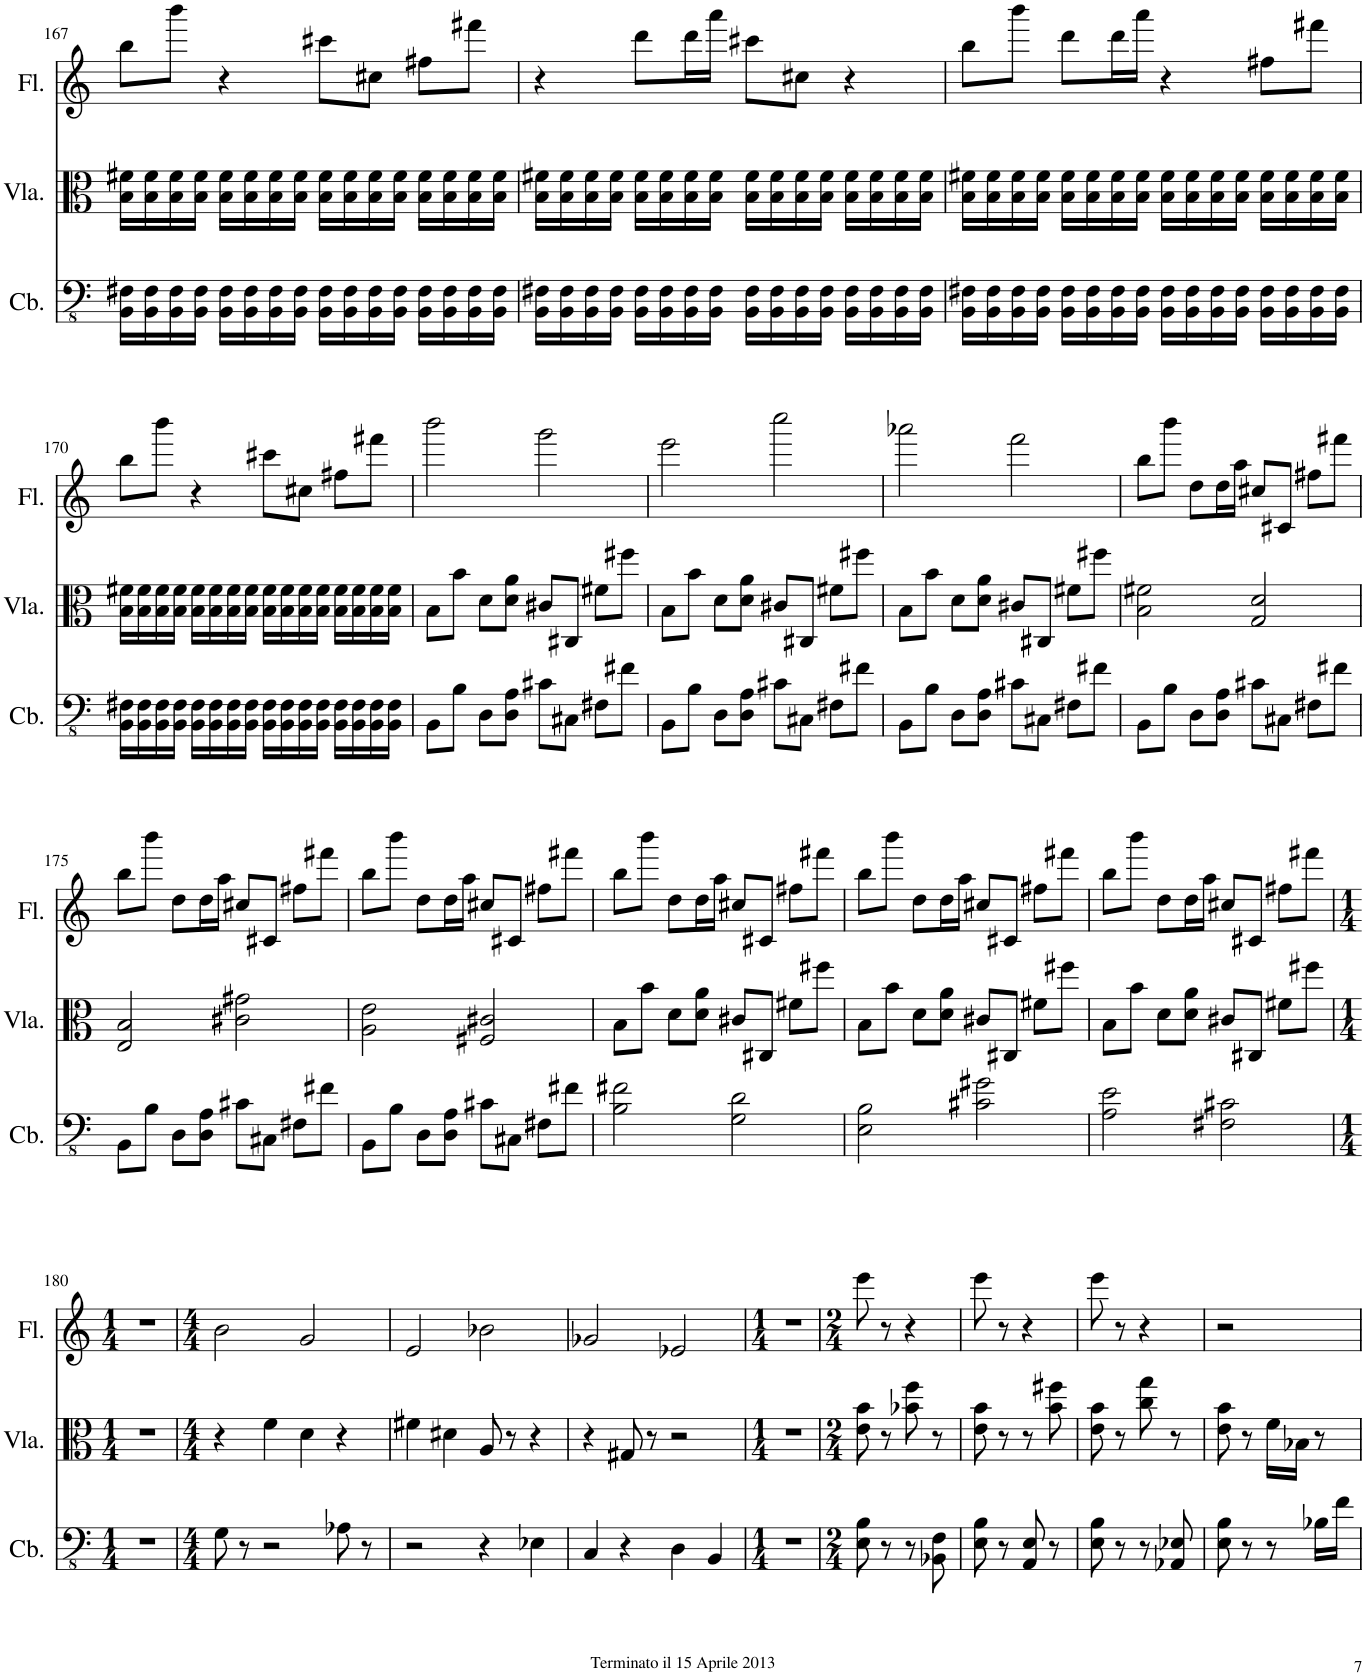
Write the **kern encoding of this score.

**kern	**kern	**kern
*part3	*part2	*part1
*staff3	*staff2	*staff1
*I"Double Bass	*I"Viola	*I"Flute
*	*I'Vla.	*I'Fl.
!!LO:PB:g=z
*clefFv4	*clefC3	*clefG2
*Trd7c12	*	*
*k[]	*k[]	*k[]
*M4/4	*M4/4	*M4/4
=167	=167	=167
16BBB\ 16FF#X\LL	16B\ 16f#X\LL	8bb\L
16BBB\ 16FF#\	16B\ 16f#\	.
16BBB\ 16FF#\	16B\ 16f#\	8bbb\J
16BBB\ 16FF#\JJ	16B\ 16f#\JJ	.
16BBB\ 16FF#\LL	16B\ 16f#\LL	4r
16BBB\ 16FF#\	16B\ 16f#\	.
16BBB\ 16FF#\	16B\ 16f#\	.
16BBB\ 16FF#\JJ	16B\ 16f#\JJ	.
16BBB\ 16FF#\LL	16B\ 16f#\LL	8ccc#X\L
16BBB\ 16FF#\	16B\ 16f#\	.
16BBB\ 16FF#\	16B\ 16f#\	8cc#X\J
16BBB\ 16FF#\JJ	16B\ 16f#\JJ	.
16BBB\ 16FF#\LL	16B\ 16f#\LL	8ff#X\L
16BBB\ 16FF#\	16B\ 16f#\	.
16BBB\ 16FF#\	16B\ 16f#\	8fff#X\J
16BBB\ 16FF#\JJ	16B\ 16f#\JJ	.
=168	=168	=168
16BBB\ 16FF#X\LL	16B\ 16f#X\LL	4r
16BBB\ 16FF#\	16B\ 16f#\	.
16BBB\ 16FF#\	16B\ 16f#\	.
16BBB\ 16FF#\JJ	16B\ 16f#\JJ	.
16BBB\ 16FF#\LL	16B\ 16f#\LL	8ddd\L
16BBB\ 16FF#\	16B\ 16f#\	.
16BBB\ 16FF#\	16B\ 16f#\	16ddd\L
16BBB\ 16FF#\JJ	16B\ 16f#\JJ	16aaa\JJ
16BBB\ 16FF#\LL	16B\ 16f#\LL	8ccc#X\L
16BBB\ 16FF#\	16B\ 16f#\	.
16BBB\ 16FF#\	16B\ 16f#\	8cc#X\J
16BBB\ 16FF#\JJ	16B\ 16f#\JJ	.
16BBB\ 16FF#\LL	16B\ 16f#\LL	4r
16BBB\ 16FF#\	16B\ 16f#\	.
16BBB\ 16FF#\	16B\ 16f#\	.
16BBB\ 16FF#\JJ	16B\ 16f#\JJ	.
=169	=169	=169
16BBB\ 16FF#X\LL	16B\ 16f#X\LL	8bb\L
16BBB\ 16FF#\	16B\ 16f#\	.
16BBB\ 16FF#\	16B\ 16f#\	8bbb\J
16BBB\ 16FF#\JJ	16B\ 16f#\JJ	.
16BBB\ 16FF#\LL	16B\ 16f#\LL	8ddd\L
16BBB\ 16FF#\	16B\ 16f#\	.
16BBB\ 16FF#\	16B\ 16f#\	16ddd\L
16BBB\ 16FF#\JJ	16B\ 16f#\JJ	16aaa\JJ
16BBB\ 16FF#\LL	16B\ 16f#\LL	4r
16BBB\ 16FF#\	16B\ 16f#\	.
16BBB\ 16FF#\	16B\ 16f#\	.
16BBB\ 16FF#\JJ	16B\ 16f#\JJ	.
16BBB\ 16FF#\LL	16B\ 16f#\LL	8ff#X\L
16BBB\ 16FF#\	16B\ 16f#\	.
16BBB\ 16FF#\	16B\ 16f#\	8fff#X\J
16BBB\ 16FF#\JJ	16B\ 16f#\JJ	.
!!LO:LB:g=z
=170	=170	=170
16BBB\ 16FF#X\LL	16B\ 16f#X\LL	8bb\L
16BBB\ 16FF#\	16B\ 16f#\	.
16BBB\ 16FF#\	16B\ 16f#\	8bbb\J
16BBB\ 16FF#\JJ	16B\ 16f#\JJ	.
16BBB\ 16FF#\LL	16B\ 16f#\LL	4r
16BBB\ 16FF#\	16B\ 16f#\	.
16BBB\ 16FF#\	16B\ 16f#\	.
16BBB\ 16FF#\JJ	16B\ 16f#\JJ	.
16BBB\ 16FF#\LL	16B\ 16f#\LL	8ccc#X\L
16BBB\ 16FF#\	16B\ 16f#\	.
16BBB\ 16FF#\	16B\ 16f#\	8cc#X\J
16BBB\ 16FF#\JJ	16B\ 16f#\JJ	.
16BBB\ 16FF#\LL	16B\ 16f#\LL	8ff#X\L
16BBB\ 16FF#\	16B\ 16f#\	.
16BBB\ 16FF#\	16B\ 16f#\	8fff#X\J
16BBB\ 16FF#\JJ	16B\ 16f#\JJ	.
=171	=171	=171
8BBB\L	8B\L	2bbb\
8BB\J	8b\J	.
8DD\L	8d\L	.
8DD\ 8AA\J	8d\ 8a\J	.
8C#X\L	8c#X/L	2ggg\
8CC#X\J	8C#X/J	.
8FF#X\L	8f#X\L	.
8F#X\J	8ff#X\J	.
=172	=172	=172
8BBB\L	8B\L	2eee\
8BB\J	8b\J	.
8DD\L	8d\L	.
8DD\ 8AA\J	8d\ 8a\J	.
8C#X\L	8c#X/L	2cccc\
8CC#X\J	8C#X/J	.
8FF#X\L	8f#X\L	.
8F#X\J	8ff#X\J	.
=173	=173	=173
8BBB\L	8B\L	2aaa-X\
8BB\J	8b\J	.
8DD\L	8d\L	.
8DD\ 8AA\J	8d\ 8a\J	.
8C#X\L	8c#X/L	2fff\
8CC#X\J	8C#X/J	.
8FF#X\L	8f#X\L	.
8F#X\J	8ff#X\J	.
=174	=174	=174
8BBB\L	2B\ 2f#X\	8bb\L
8BB\J	.	8bbb\J
8DD\L	.	8dd\L
8DD\ 8AA\J	.	16dd\L
.	.	16aa\JJ
8C#X\L	2G/ 2d/	8cc#X/L
8CC#X\J	.	8c#X/J
8FF#X\L	.	8ff#X\L
8F#X\J	.	8fff#X\J
!!LO:LB:g=z
=175	=175	=175
8BBB\L	2E/ 2B/	8bb\L
8BB\J	.	8bbb\J
8DD\L	.	8dd\L
8DD\ 8AA\J	.	16dd\L
.	.	16aa\JJ
8C#X\L	2c#X\ 2g#X\	8cc#X/L
8CC#X\J	.	8c#X/J
8FF#X\L	.	8ff#X\L
8F#X\J	.	8fff#X\J
=176	=176	=176
8BBB\L	2A\ 2e\	8bb\L
8BB\J	.	8bbb\J
8DD\L	.	8dd\L
8DD\ 8AA\J	.	16dd\L
.	.	16aa\JJ
8C#X\L	2F#X/ 2c#X/	8cc#X/L
8CC#X\J	.	8c#X/J
8FF#X\L	.	8ff#X\L
8F#X\J	.	8fff#X\J
=177	=177	=177
2BB\ 2F#X\	8B\L	8bb\L
.	8b\J	8bbb\J
.	8d\L	8dd\L
.	8d\ 8a\J	16dd\L
.	.	16aa\JJ
2GG\ 2D\	8c#X/L	8cc#X/L
.	8C#X/J	8c#X/J
.	8f#X\L	8ff#X\L
.	8ff#X\J	8fff#X\J
=178	=178	=178
2EE\ 2BB\	8B\L	8bb\L
.	8b\J	8bbb\J
.	8d\L	8dd\L
.	8d\ 8a\J	16dd\L
.	.	16aa\JJ
2C#X\ 2G#X\	8c#X/L	8cc#X/L
.	8C#X/J	8c#X/J
.	8f#X\L	8ff#X\L
.	8ff#X\J	8fff#X\J
=179	=179	=179
2AA\ 2E\	8B\L	8bb\L
.	8b\J	8bbb\J
.	8d\L	8dd\L
.	8d\ 8a\J	16dd\L
.	.	16aa\JJ
2FF#X\ 2C#X\	8c#X/L	8cc#X/L
.	8C#X/J	8c#X/J
.	8f#X\L	8ff#X\L
.	8ff#X\J	8fff#X\J
!!LO:LB:g=z
=180	=180	=180
*M1/4	*M1/4	*M1/4
4r	4r	4r
=181	=181	=181
*M4/4	*M4/4	*M4/4
8GG\	4r	2b\
8r	.	.
2r	4f\	.
.	4d\	2g/
8AA-X\	4r	.
8r	.	.
=182	=182	=182
2r	4f#X\	2e/
.	4d#X\	.
4r	8A/	2b-X\
.	8r	.
4EE-X\	4r	.
=183	=183	=183
4CC/	4r	2g-X/
4r	8G#X/	.
.	8r	.
4DD\	2r	2e-X/
4BBB/	.	.
=184	=184	=184
*M1/4	*M1/4	*M1/4
4r	4r	4r
=185	=185	=185
*M2/4	*M2/4	*M2/4
8EE\ 8BB\	8e\ 8b\	8eee\
8r	8r	8r
8r	8b-X\ 8ff\	4r
8BBB-X\ 8FF\	8r	.
=186	=186	=186
8EE\ 8BB\	8e\ 8b\	8eee\
8r	8r	8r
8AAA/ 8EE/	8r	4r
8r	8b\ 8ff#X\	.
=187	=187	=187
8EE\ 8BB\	8e\ 8b\	8eee\
8r	8r	8r
8r	8cc\ 8gg\	4r
8AAA-X/ 8EE-X/	8r	.
=188	=188	=188
8EE\ 8BB\	8e\ 8b\	2r
8r	8r	.
8r	16f\LL	.
.	16B-X\JJ	.
16BB-X\LL	8r	.
16F\JJ	.	.
=	=	=
*-	*-	*-
